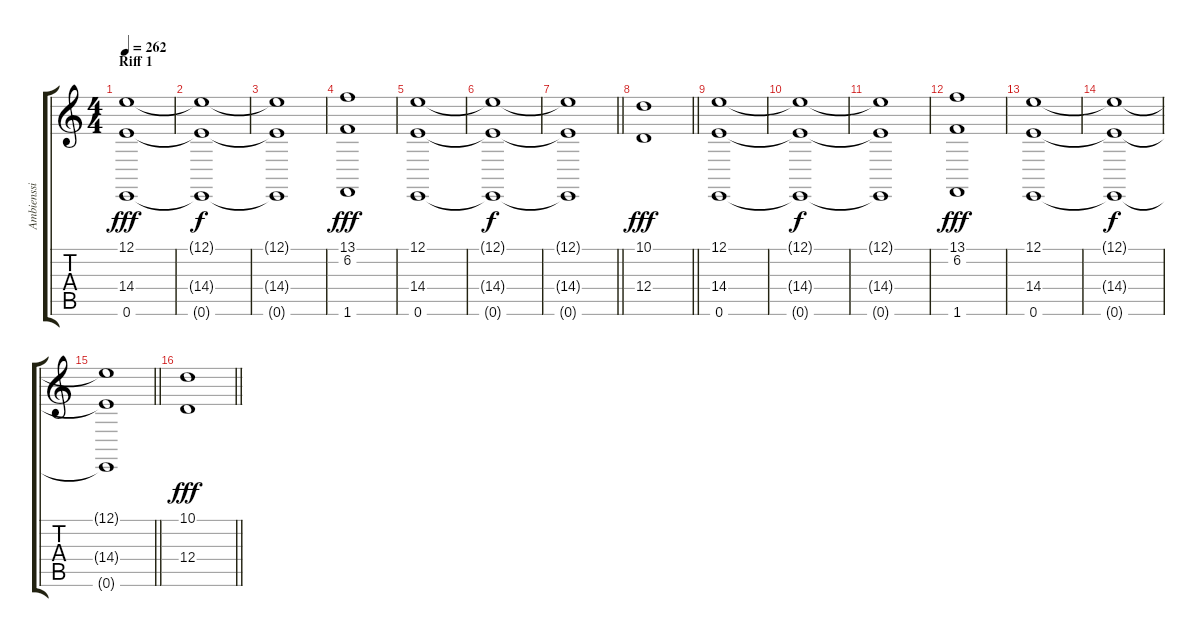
\track ("Ambienssi" "Ambienssi") {instrument pad6metallic}
\staff {score tabs}
\tuning (E4 B3 G3 D3 A2 E2) {hide}
\ts (4 4)
\section ("" "Riff 1")
\tempo 262
\clef g2
\ks c
(12.1 14.4 0.6).1{dy fff} |
(12.1{t} 14.4{t} 0.6{t}).1{dy f} |
(12.1{t} 14.4{t} 0.6{t}).1 |
(13.1 6.2 1.6).1{dy fff} |
(12.1 14.4 0.6).1 |
(12.1{t} 14.4{t} 0.6{t}).1{dy f} |
\barLineRight lightlight
(12.1{t} 14.4{t} 0.6{t}).1 |
\barLineRight lightlight
(10.1 12.4).1{dy fff} |
(12.1 14.4 0.6).1 |
(12.1{t} 14.4{t} 0.6{t}).1{dy f} |
(12.1{t} 14.4{t} 0.6{t}).1 |
(13.1 6.2 1.6).1{dy fff} |
(12.1 14.4 0.6).1 |
(12.1{t} 14.4{t} 0.6{t}).1{dy f} |
\barLineRight lightlight
(12.1{t} 14.4{t} 0.6{t}).1 |
\barLineRight lightlight
(10.1 12.4).1{dy fff}
